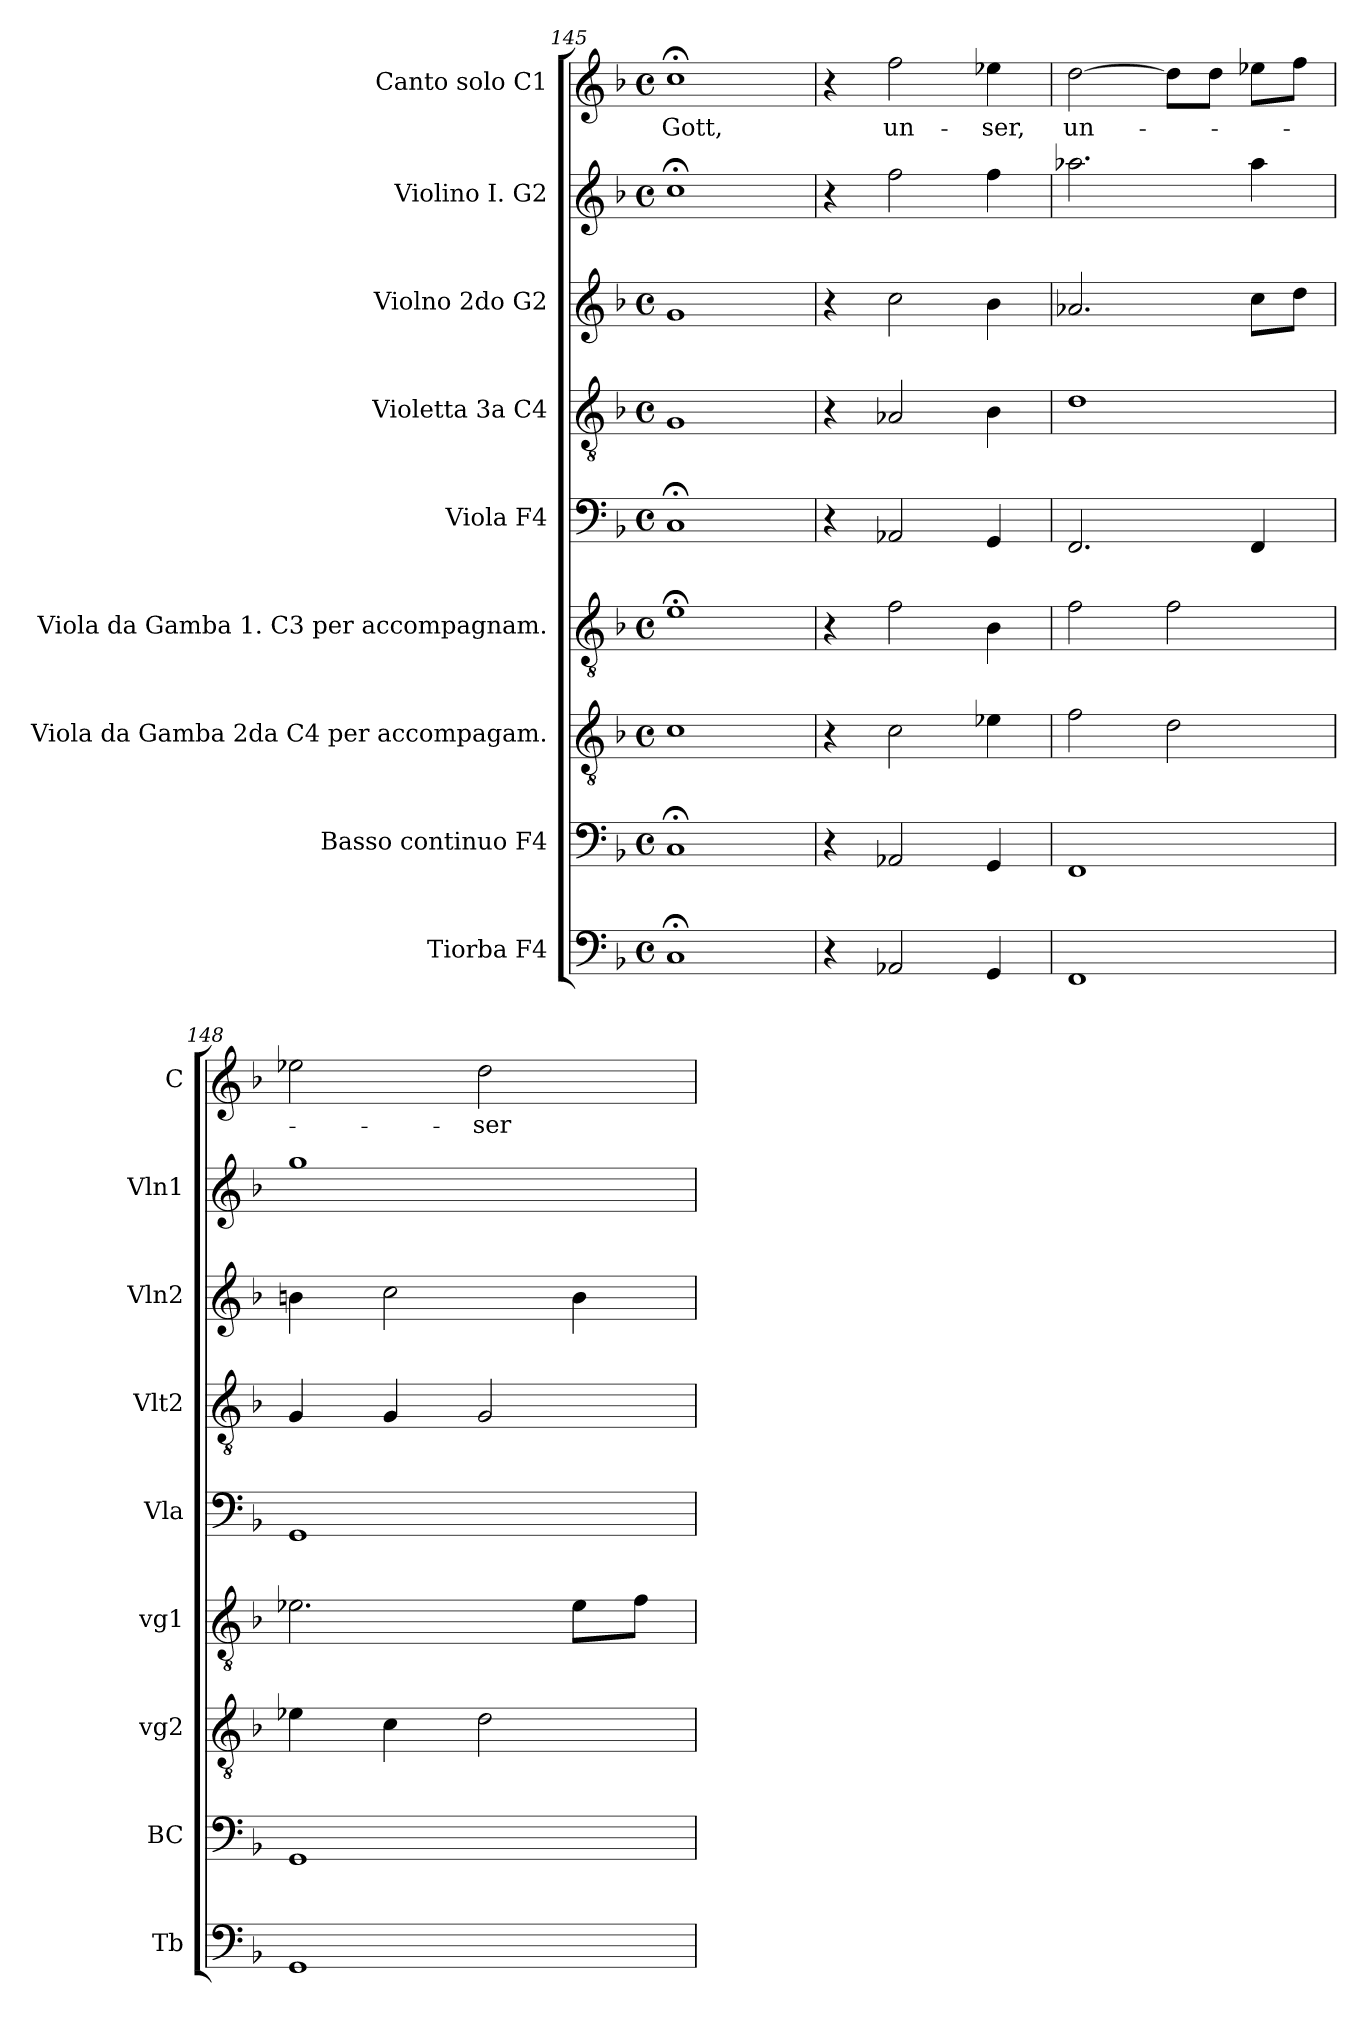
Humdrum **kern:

**kern	**kern	**kern	**kern	**kern	**kern	**kern	**kern	**kern	**text
*part9	*part8	*part7	*part6	*part5	*part4	*part3	*part2	*part1	*part1
*staff9	*staff8	*staff7	*staff6	*staff5	*staff4	*staff3	*staff2	*staff1	*staff1
*I"Tiorba F4	*I"Basso continuo F4	*I"Viola da Gamba 2da C4 per accompagam.	*I"Viola da Gamba 1. C3 per accompagnam.	*I"Viola F4	*I"Violetta 3a C4	*I"Violno 2do G2	*I"Violino I. G2	*I"Canto solo C1	*
*I'Tb	*I'BC	*I'vg2	*I'vg1	*I'Vla	*I'Vlt2	*I'Vln2	*I'Vln1	*I'C	*
*clefF4	*clefF4	*clefGv2	*clefGv2	*clefF4	*clefGv2	*clefG2	*clefG2	*clefG2	*
*k[b-]	*k[b-]	*k[b-]	*k[b-]	*k[b-]	*k[b-]	*k[b-]	*k[b-]	*k[b-]	*
*F:	*F:	*F:	*F:	*F:	*F:	*F:	*F:	*F:	*
*M4/4	*M4/4	*M4/4	*M4/4	*M4/4	*M4/4	*M4/4	*M4/4	*M4/4	*
*met(c)	*met(c)	*met(c)	*met(c)	*met(c)	*met(c)	*met(c)	*met(c)	*met(c)	*
=145	=145	=145	=145	=145	=145	=145	=145	=145	=145
!	!	!	!	!	!	!	!	!	!LO:LY:b
1C;<	1C;<	1c	1e;<	1C;<	1G	1g	1cc;<	1cc;<	Gott,
!!LO:PB:g=z
=146	=146	=146	=146	=146	=146	=146	=146	=146	=146
4r	4r	4r	4r	4r	4r	4r	4r	4r	.
!	!	!	!	!	!	!	!	!	!LO:LY:b
2AA-X/	2AA-X/	2c\	2f\	2AA-X/	2A-X/	2cc\	2ff\	2ff\	un-
!	!	!	!	!	!	!	!	!	!LO:LY:b
4GG/	4GG/	4e-X\	4B-\	4GG/	4B-\	4b-\	4ff\	4ee-X\	-ser,
=147	=147	=147	=147	=147	=147	=147	=147	=147	=147
!	!	!	!	!	!	!	!	!	!LO:LY:b
1FF	1FF	2f\	2f\	2.FF/	1d	2.a-X/	2.aa-X\	[2dd\	un-
.	.	2d\	2f\	.	.	.	.	8dd\L]	.
.	.	.	.	.	.	.	.	8dd\J	.
.	.	.	.	4FF/	.	8cc\L	4aa-\	8ee-X\L	.
.	.	.	.	.	.	8dd\J	.	8ff\J	.
=148	=148	=148	=148	=148	=148	=148	=148	=148	=148
1GG	1GG	4e-X\	2.e-X\	1GG	4G/	4bn\	1gg	2ee-X\	.
.	.	4c\	.	.	4G/	2cc\	.	.	.
!	!	!	!	!	!	!	!	!	!LO:LY:b
.	.	2d\	.	.	2G/	.	.	2dd\	-ser
.	.	.	8e-\L	.	.	4b\	.	.	.
.	.	.	8f\J	.	.	.	.	.	.
=	=	=	=	=	=	=	=	=	=
*-	*-	*-	*-	*-	*-	*-	*-	*-	*-
